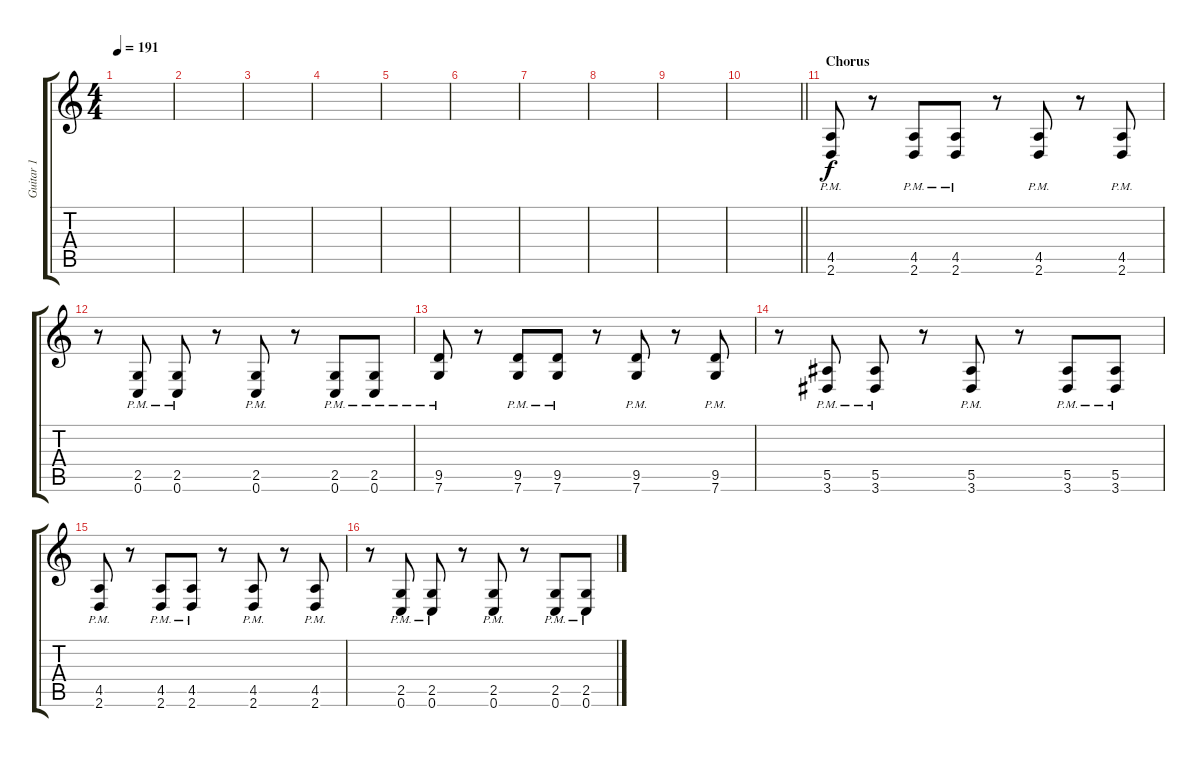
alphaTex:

\track ("Guitar 1" "Guitar 1") {instrument distortionguitar}
\staff {score tabs}
\tuning (C4 G3 Eb3 Bb2 F2 C2) {hide}
\ts (4 4)
\tempo 191
\clef g2
\ks c
|
|
|
|
|
|
|
|
|
\barLineRight lightlight
|
\section ("" "Chorus")
(4.5{pm} 2.6{pm}).8 r.8 (4.5{pm} 2.6{pm}).8 (4.5{pm} 2.6{pm}).8 r.8 (4.5{pm} 2.6{pm}).8 r.8 (4.5{pm} 2.6{pm}).8 |
r.8 (2.5{pm} 0.6{pm}).8 (2.5{pm} 0.6{pm}).8 r.8 (2.5{pm} 0.6{pm}).8 r.8 (2.5{pm} 0.6{pm}).8 (2.5{pm} 0.6{pm}).8 |
(9.5{pm} 7.6{pm}).8 r.8 (9.5{pm} 7.6{pm}).8 (9.5{pm} 7.6{pm}).8 r.8 (9.5{pm} 7.6{pm}).8 r.8 (9.5{pm} 7.6{pm}).8 |
r.8 (5.5{pm} 3.6{pm}).8 (5.5{pm} 3.6{pm}).8 r.8 (5.5{pm} 3.6{pm}).8 r.8 (5.5{pm} 3.6{pm}).8 (5.5{pm} 3.6{pm}).8 |
(4.5{pm} 2.6{pm}).8 r.8 (4.5{pm} 2.6{pm}).8 (4.5{pm} 2.6{pm}).8 r.8 (4.5{pm} 2.6{pm}).8 r.8 (4.5{pm} 2.6{pm}).8 |
r.8 (2.5{pm} 0.6{pm}).8 (2.5{pm} 0.6{pm}).8 r.8 (2.5{pm} 0.6{pm}).8 r.8 (2.5{pm} 0.6{pm}).8 (2.5{pm} 0.6{pm}).8
